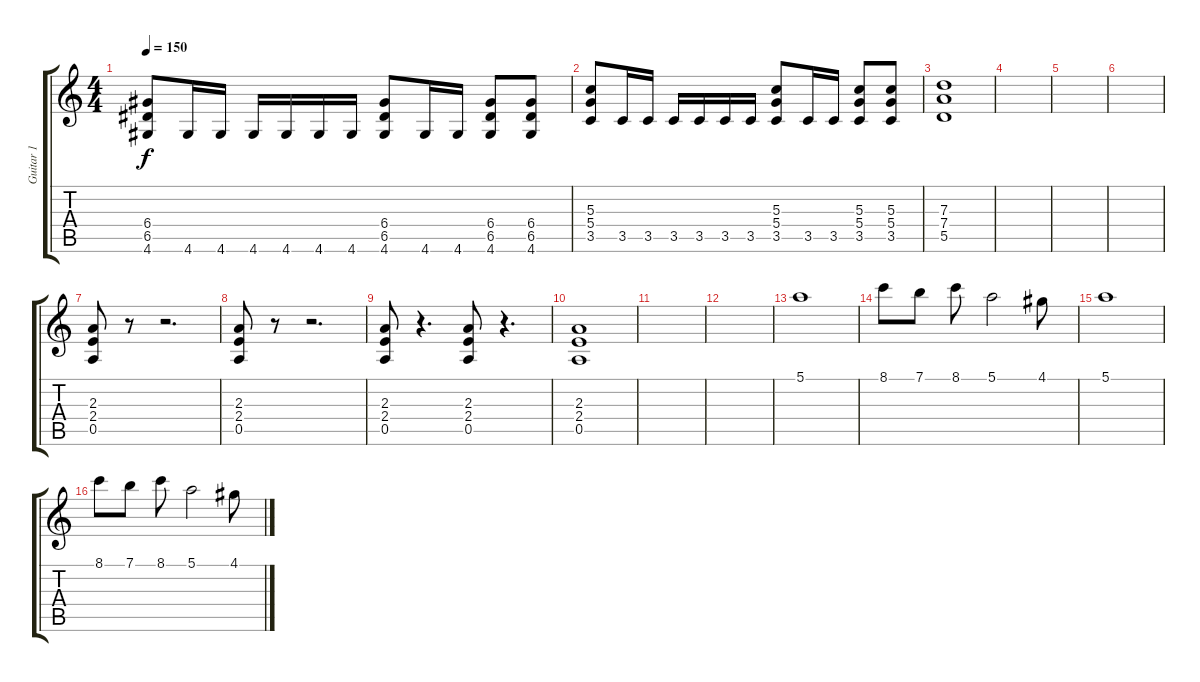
\track ("Guitar 1" "Guitar 1") {instrument distortionguitar}
\staff {score tabs}
\tuning (E4 B3 G3 D3 A2 E2) {hide}
\ts (4 4)
\tempo 150
\clef g2
\ks aminor
(6.4 6.5 4.6).8{dy f} 4.6.16 4.6.16 4.6.16 4.6.16 4.6.16 4.6.16 (6.4 6.5 4.6).8 4.6.16 4.6.16 (6.4 6.5 4.6).8 (6.4 6.5 4.6).8 |
(5.3 5.4 3.5).8 3.5.16 3.5.16 3.5.16 3.5.16 3.5.16 3.5.16 (5.3 5.4 3.5).8 3.5.16 3.5.16 (5.3 5.4 3.5).8 (5.3 5.4 3.5).8 |
(7.3 7.4 5.5).1 |
|
|
|
(2.3 2.4 0.5).8 r.8 r.2{d} |
(2.3 2.4 0.5).8 r.8 r.2{d} |
(2.3 2.4 0.5).8 r.4{d} (2.3 2.4 0.5).8 r.4{d} |
(2.3 2.4 0.5).1 |
|
|
5.1.1{instrument acousticguitarsteel} |
8.1.8 7.1.8 8.1.8 5.1.2 4.1.8 |
5.1.1 |
8.1.8 7.1.8 8.1.8 5.1.2 4.1.8
